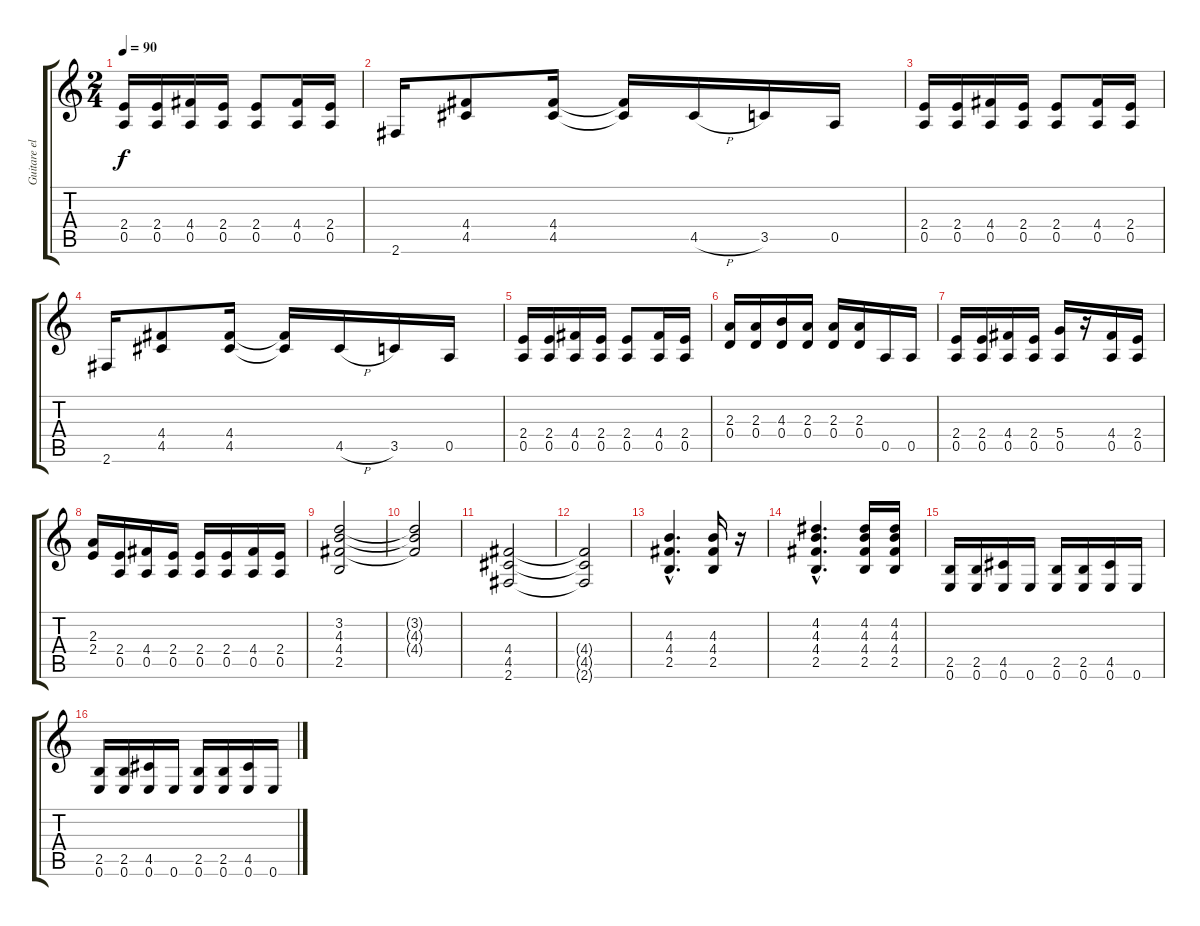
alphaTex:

\track ("Guitare elec 1" "Guitare el") {instrument electricguitarmuted}
\staff {score tabs}
\tuning (E4 B3 G3 D3 A2 E2) {hide}
\ts (2 4)
\tempo 90
\clef g2
\ks c
(2.4 0.5).16{dy f} (2.4 0.5).16 (4.4 0.5).16 (2.4 0.5).16 (2.4 0.5).8 (4.4 0.5).16 (2.4 0.5).16 |
2.6.16 (4.4 4.5).8 (4.4 4.5).16 (4.4{t} 4.5{t}).16 4.5{h}.16 3.5.16 0.5.16 |
(2.4 0.5).16 (2.4 0.5).16 (4.4 0.5).16 (2.4 0.5).16 (2.4 0.5).8 (4.4 0.5).16 (2.4 0.5).16 |
2.6.16 (4.4 4.5).8 (4.4 4.5).16 (4.4{t} 4.5{t}).16 4.5{h}.16 3.5.16 0.5.16 |
(2.4 0.5).16 (2.4 0.5).16 (4.4 0.5).16 (2.4 0.5).16 (2.4 0.5).8 (4.4 0.5).16 (2.4 0.5).16 |
(2.3 0.4).16 (2.3 0.4).16 (4.3 0.4).16 (2.3 0.4).16 (2.3 0.4).16 (2.3 0.4).16 0.5.16 0.5.16 |
(2.4 0.5).16 (2.4 0.5).16 (4.4 0.5).16 (2.4 0.5).16 (5.4 0.5).16 r.16 (4.4 0.5).16 (2.4 0.5).16 |
(2.3 2.4).16 (2.4 0.5).16 (4.4 0.5).16 (2.4 0.5).16 (2.4 0.5).16 (2.4 0.5).16 (4.4 0.5).16 (2.4 0.5).16 |
(3.2 4.3 4.4 2.5).2 |
(3.2{t} 4.3{t} 4.4{t}).2 |
(4.4 4.5 2.6).2 |
(4.4{t} 4.5{t} 2.6{t}).2 |
(4.3{hac} 4.4{hac} 2.5{hac}).4{d} (4.3 4.4 2.5).16 r.16 |
(4.2{hac} 4.3{hac} 4.4{hac} 2.5{hac}).4{d} (4.2 4.3 4.4 2.5).16 (4.2 4.3 4.4 2.5).16 |
(2.5 0.6).16 (2.5 0.6).16 (4.5 0.6).16 0.6.16 (2.5 0.6).16 (2.5 0.6).16 (4.5 0.6).16 0.6.16 |
(2.5 0.6).16 (2.5 0.6).16 (4.5 0.6).16 0.6.16 (2.5 0.6).16 (2.5 0.6).16 (4.5 0.6).16 0.6.16
